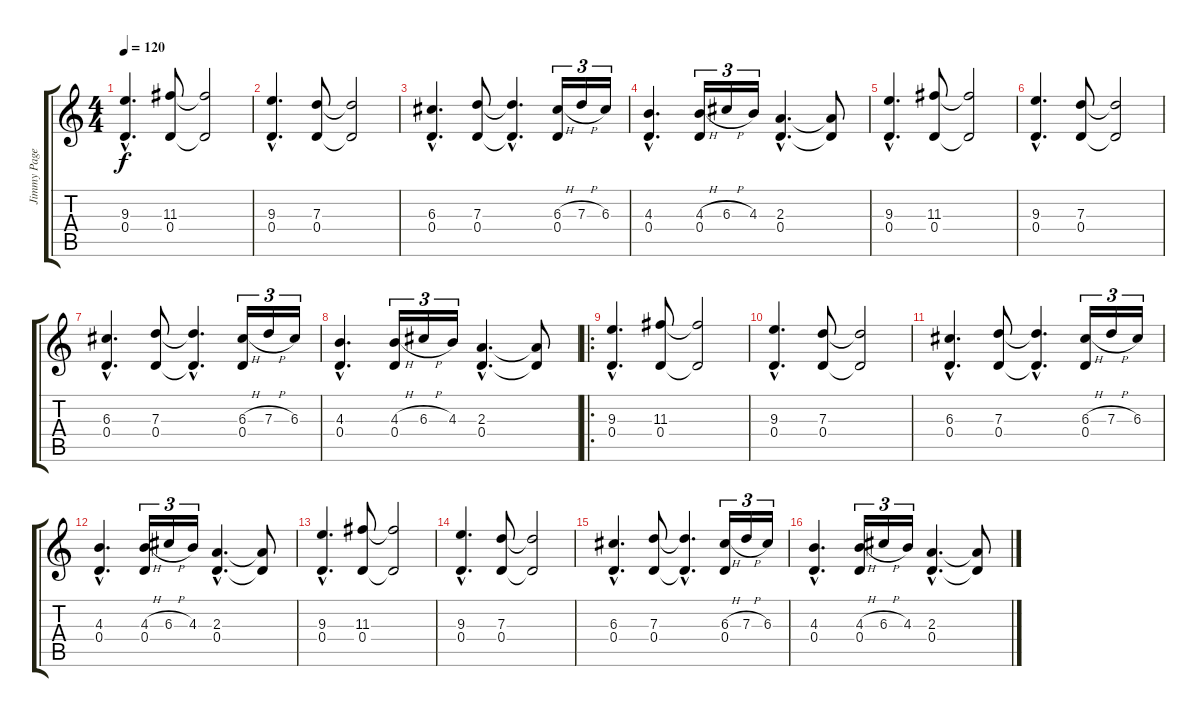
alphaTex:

\track ("Jimmy Page Guitar " "Jimmy Page") {instrument distortionguitar}
\staff {score tabs}
\tuning (E4 B3 G3 D3 A2 E2) {hide}
\ts (4 4)
\tempo 120
\clef g2
\ks c
(9.3{hac} 0.4{hac}).4{d dy f instrument distortionguitar} (11.3 0.4).8 (11.3{t} 0.4{t}).2 |
(9.3{hac} 0.4{hac}).4{d} (7.3 0.4).8 (7.3{t} 0.4{t}).2 |
(6.3{hac} 0.4{hac}).4{d} (7.3 0.4).8 (7.3{hac t} 0.4{hac t}).4{d} (6.3{h} 0.4).16{tu (3 2)} 7.3{h}.16{tu (3 2)} 6.3.16{tu (3 2)} |
(4.3{hac} 0.4{hac}).4{d} (4.3{h} 0.4).16{tu (3 2)} 6.3{h}.16{tu (3 2)} 4.3.16{tu (3 2)} (2.3{hac} 0.4{hac}).4{d} (2.3{t} 0.4{t}).8 |
(9.3{hac} 0.4{hac}).4{d} (11.3 0.4).8 (11.3{t} 0.4{t}).2 |
(9.3{hac} 0.4{hac}).4{d} (7.3 0.4).8 (7.3{t} 0.4{t}).2 |
(6.3{hac} 0.4{hac}).4{d} (7.3 0.4).8 (7.3{hac t} 0.4{hac t}).4{d} (6.3{h} 0.4).16{tu (3 2)} 7.3{h}.16{tu (3 2)} 6.3.16{tu (3 2)} |
(4.3{hac} 0.4{hac}).4{d} (4.3{h} 0.4).16{tu (3 2)} 6.3{h}.16{tu (3 2)} 4.3.16{tu (3 2)} (2.3{hac} 0.4{hac}).4{d} (2.3{t} 0.4{t}).8 |
\ro
(9.3{hac} 0.4{hac}).4{d} (11.3 0.4).8 (11.3{t} 0.4{t}).2 |
(9.3{hac} 0.4{hac}).4{d} (7.3 0.4).8 (7.3{t} 0.4{t}).2 |
(6.3{hac} 0.4{hac}).4{d} (7.3 0.4).8 (7.3{hac t} 0.4{hac t}).4{d} (6.3{h} 0.4).16{tu (3 2)} 7.3{h}.16{tu (3 2)} 6.3.16{tu (3 2)} |
(4.3{hac} 0.4{hac}).4{d} (4.3{h} 0.4).16{tu (3 2)} 6.3{h}.16{tu (3 2)} 4.3.16{tu (3 2)} (2.3{hac} 0.4{hac}).4{d} (2.3{t} 0.4{t}).8 |
(9.3{hac} 0.4{hac}).4{d} (11.3 0.4).8 (11.3{t} 0.4{t}).2 |
(9.3{hac} 0.4{hac}).4{d} (7.3 0.4).8 (7.3{t} 0.4{t}).2 |
(6.3{hac} 0.4{hac}).4{d} (7.3 0.4).8 (7.3{hac t} 0.4{hac t}).4{d} (6.3{h} 0.4).16{tu (3 2)} 7.3{h}.16{tu (3 2)} 6.3.16{tu (3 2)} |
(4.3{hac} 0.4{hac}).4{d} (4.3{h} 0.4).16{tu (3 2)} 6.3{h}.16{tu (3 2)} 4.3.16{tu (3 2)} (2.3{hac} 0.4{hac}).4{d} (2.3{t} 0.4{t}).8
